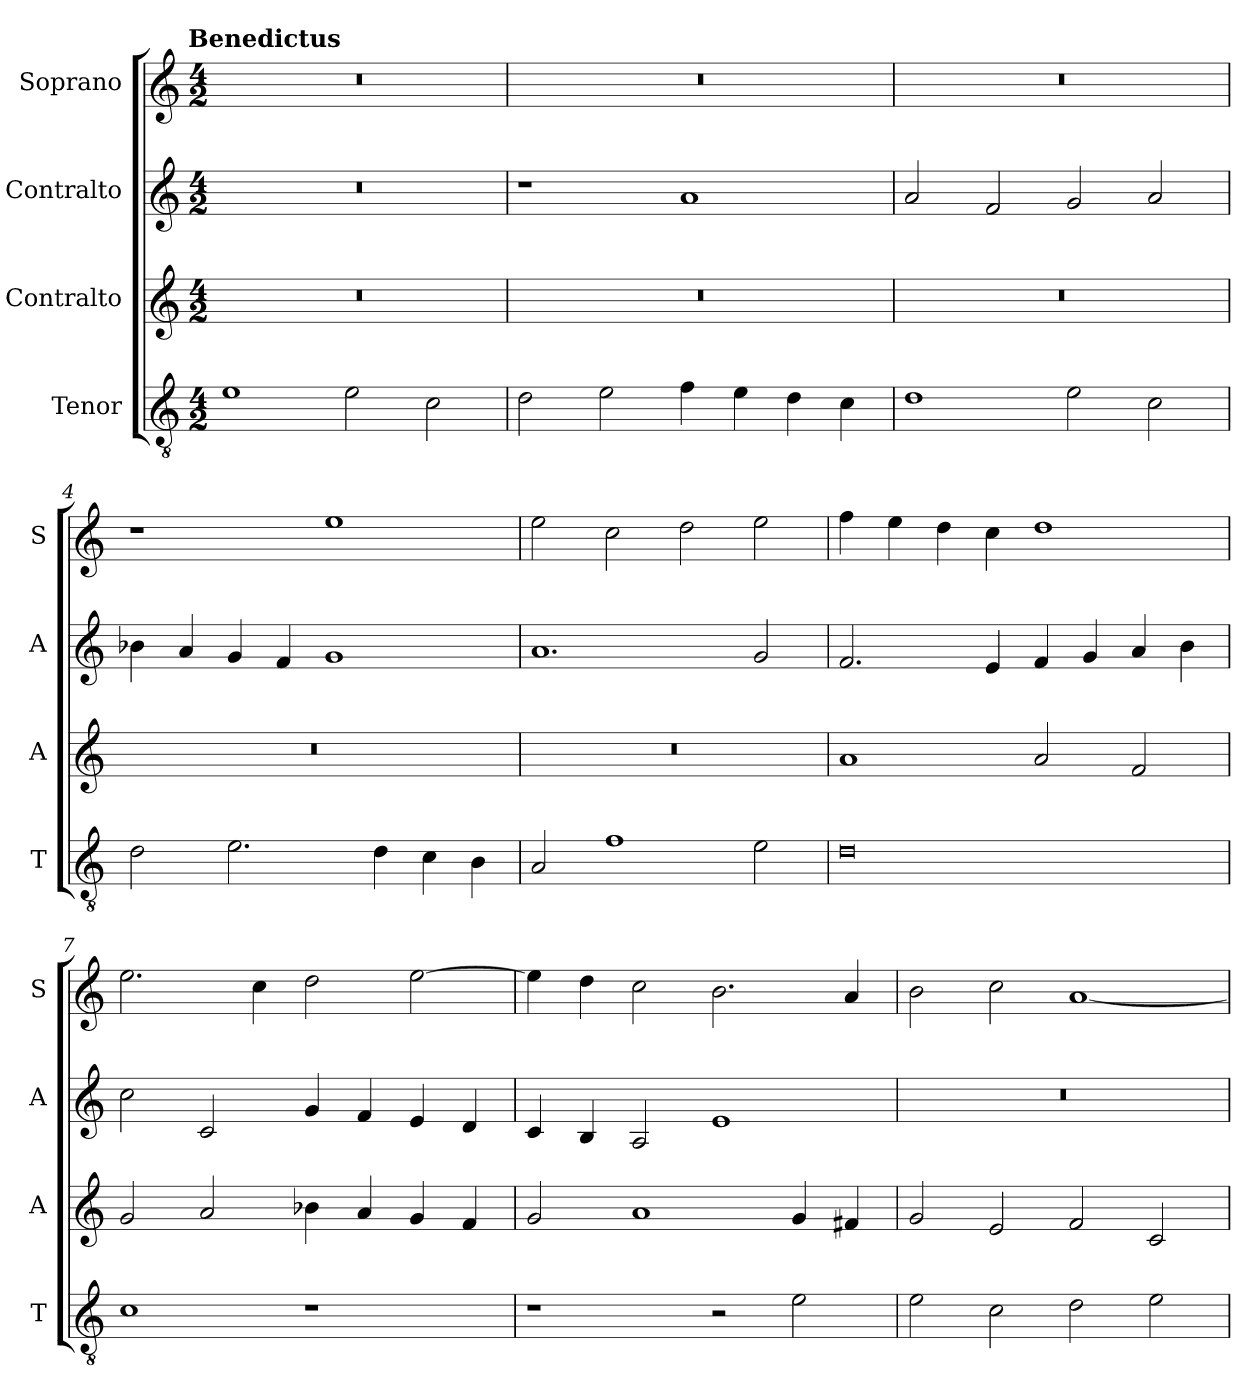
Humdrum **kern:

**kern	**kern	**kern	**kern
*part4	*part3	*part2	*part1
*staff4	*staff3	*staff2	*staff1
*I"Tenor	*I"Contralto	*I"Contralto	*I"Soprano
*I'T	*I'A	*I'A	*I'S
*clefGv2	*clefG2	*clefG2	*clefG2
*k[]	*k[]	*k[]	*k[]
*C:ion	*C:ion	*C:ion	*C:ion
!!LO:TX:omd:t=Benedictus
*M4/2	*M4/2	*M4/2	*M4/2
=1	=1	=1	=1
1e	0r	0r	0r
2e	.	.	.
2c	.	.	.
=2	=2	=2	=2
2d	0r	1r	0r
2e	.	.	.
4f	.	1a	.
4e	.	.	.
4d	.	.	.
4c	.	.	.
=3	=3	=3	=3
1d	0r	2a	0r
.	.	2f	.
2e	.	2g	.
2c	.	2a	.
=4	=4	=4	=4
2d	0r	4b-X	1r
.	.	4a	.
2.e	.	4g	.
.	.	4f	.
.	.	1g	1ee
4d	.	.	.
4c	.	.	.
4B	.	.	.
=5	=5	=5	=5
2A	0r	1.a	2ee
1f	.	.	2cc
.	.	.	2dd
2e	.	2g	2ee
=6	=6	=6	=6
0d	1a	2.f	4ff
.	.	.	4ee
.	.	.	4dd
.	.	4e	4cc
.	2a	4f	1dd
.	.	4g	.
.	2f	4a	.
.	.	4b	.
=7	=7	=7	=7
1c	2g	2cc	2.ee
.	2a	2c	.
.	.	.	4cc
1r	4b-X	4g	2dd
.	4a	4f	.
.	4g	4e	[2ee
.	4f	4d	.
=8	=8	=8	=8
1r	2g	4c	4ee]
.	.	4B	4dd
.	1a	2A	2cc
2r	.	1e	2.b
2e	4g	.	.
.	4f#X	.	4a
=9	=9	=9	=9
2e	2g	0r	2b
2c	2e	.	2cc
2d	2f	.	[1a
2e	2c	.	.
=	=	=	=
*-	*-	*-	*-
